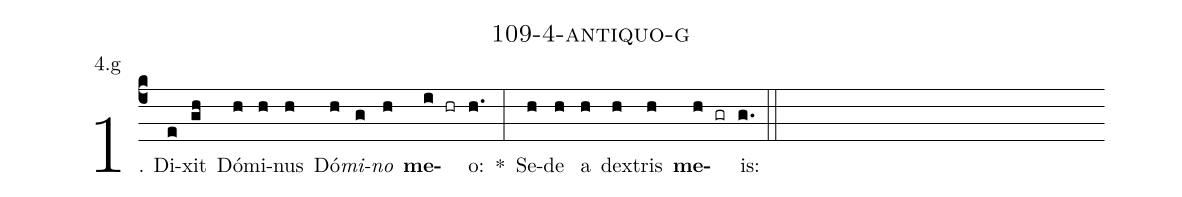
name: 109-4-antiquo-g;
annotation: 4.g;
%%
(c4)1. Di(e)xit(gh) Dó(h)mi(h)nus(h) Dó(h)<i>mi</i>(g)<i>no</i>(h) <b>me</b>(i hr)o:(h.) *(:) Se(h)de(h) a(h) dex(h)tris(h) <b>me</b>(h gr)is:(g.) (::)
